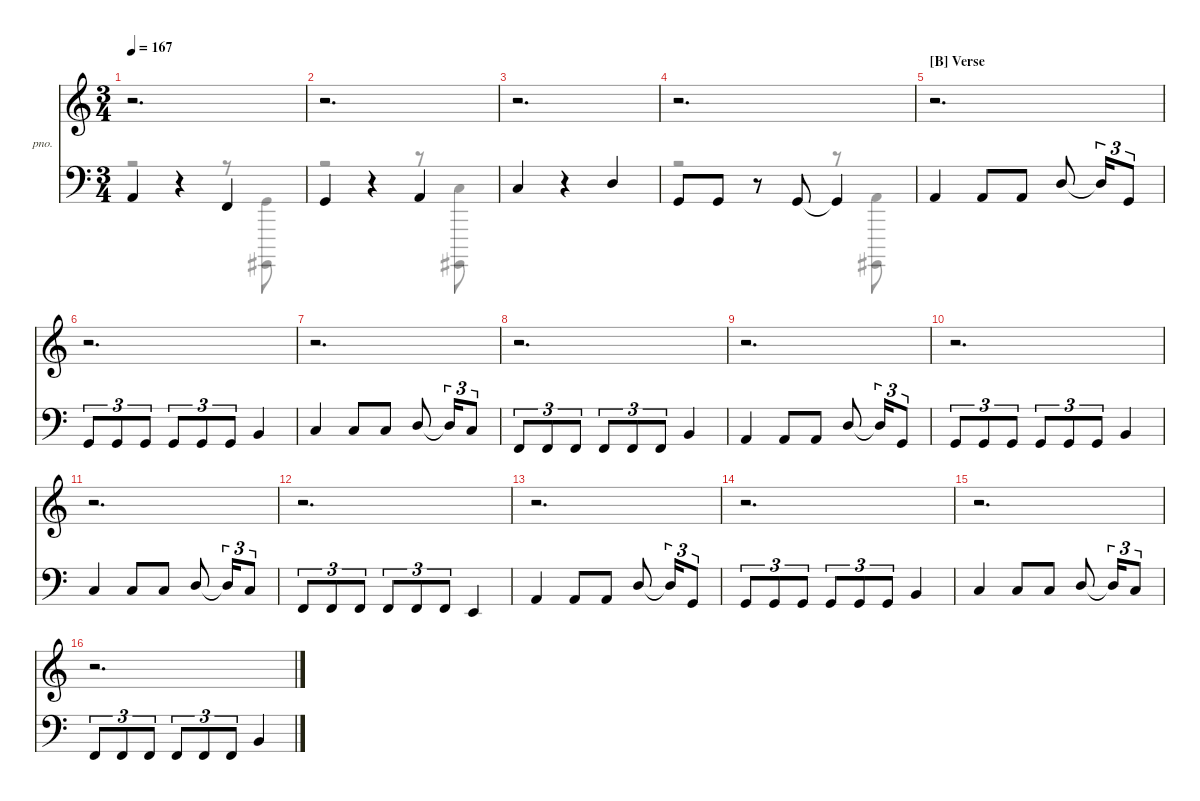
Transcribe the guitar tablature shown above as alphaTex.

\hideDynamics
\bracketExtendMode nobrackets
\firstSystemTrackNameOrientation horizontal
\otherSystemsTrackNameOrientation horizontal
\track ("Ba_MODO" "pno.") {mute instrument acousticgrandpiano}
\staff {score}
\tuning (E4 B3 G3 D3 A2 E2)
\ts (3 4)
\tempo 167
\clef g2
\ks aminor
r.2{d dy mf beam Down} |
r.2{d beam Down} |
r.2{d beam Down} |
r.2{d beam Down} |
\section ("B" "Verse")
r.2{d beam Down} |
r.2{d beam Down} |
r.2{d beam Down} |
r.2{d beam Down} |
r.2{d beam Down} |
r.2{d beam Down} |
r.2{d beam Down} |
r.2{d beam Down} |
r.2{d beam Down} |
r.2{d beam Down} |
r.2{d beam Down} |
r.2{d beam Down}
\staff {score}
\tuning (G2 D2 A1 E1 B0)
\voice
\clef f4
\ottava regular
\simile none
\ks aminor
2.1.4{dy fff beam Up} r.4{beam Up} 3.2.4{dy ff beam Up} |
0.1.4{dy fff beam Up} r.4{beam Up} 2.1.4{dy ff beam Up} |
5.1.4{dy fff beam Up} r.4{beam Up} 7.1.4{dy ff beam Up} |
5.2.8{dy fff beam Up} 5.2.8{dy mf beam Up} r.8{beam Up} 0.1.8{dy fff beam Up} 0.1{t}.4{beam Up} |
2.1.4{beam Up} 2.1.8{beam Up} 2.1.8{dy f beam Up} 7.1.8{dy fff beam Up} 7.1{t}.16{tu (3 2) beam Up} 5.2.8{tu (3 2) dy f beam Up} |
5.2.8{tu (3 2) dy fff beam Up} 5.2.8{tu (3 2) dy f beam Up} 5.2.8{tu (3 2) dy ff beam Up} 5.2.8{tu (3 2) dy fff beam Up} 5.2.8{tu (3 2) dy f beam Up} 5.2.8{tu (3 2) dy ff beam Up} 4.1.4{dy fff beam Up} |
5.1.4{beam Up} 5.1.8{beam Up} 5.1.8{dy f beam Up} 7.1.8{dy fff beam Up} 7.1{t}.16{tu (3 2) beam Up} 5.1.8{tu (3 2) dy ff beam Up} |
3.2.8{tu (3 2) dy fff beam Up} 3.2.8{tu (3 2) dy f beam Up} 3.2.8{tu (3 2) dy ff beam Up} 3.2.8{tu (3 2) dy fff beam Up} 3.2.8{tu (3 2) dy f beam Up} 3.2.8{tu (3 2) dy ff beam Up} 4.1.4{dy fff beam Up} |
2.1.4{beam Up} 2.1.8{beam Up} 2.1.8{dy f beam Up} 7.1.8{dy fff beam Up} 7.1{t}.16{tu (3 2) beam Up} 5.2.8{tu (3 2) dy f beam Up} |
5.2.8{tu (3 2) dy fff beam Up} 5.2.8{tu (3 2) dy f beam Up} 5.2.8{tu (3 2) dy ff beam Up} 5.2.8{tu (3 2) dy fff beam Up} 5.2.8{tu (3 2) dy f beam Up} 5.2.8{tu (3 2) dy ff beam Up} 4.1.4{dy fff beam Up} |
5.1.4{beam Up} 5.1.8{beam Up} 5.1.8{dy f beam Up} 7.1.8{dy fff beam Up} 7.1{t}.16{tu (3 2) beam Up} 5.1.8{tu (3 2) dy ff beam Up} |
3.2.8{tu (3 2) dy fff beam Up} 3.2.8{tu (3 2) dy f beam Up} 3.2.8{tu (3 2) dy ff beam Up} 3.2.8{tu (3 2) dy fff beam Up} 3.2.8{tu (3 2) dy f beam Up} 3.2.8{tu (3 2) dy ff beam Up} 2.2.4{dy fff beam Up} |
2.1.4{beam Up} 2.1.8{beam Up} 2.1.8{dy f beam Up} 7.1.8{dy fff beam Up} 7.1{t}.16{tu (3 2) beam Up} 5.2.8{tu (3 2) dy f beam Up} |
5.2.8{tu (3 2) dy fff beam Up} 5.2.8{tu (3 2) dy f beam Up} 5.2.8{tu (3 2) dy ff beam Up} 5.2.8{tu (3 2) dy fff beam Up} 5.2.8{tu (3 2) dy f beam Up} 5.2.8{tu (3 2) dy ff beam Up} 4.1.4{dy fff beam Up} |
5.1.4{beam Up} 5.1.8{beam Up} 5.1.8{dy f beam Up} 7.1.8{dy fff beam Up} 7.1{t}.16{tu (3 2) beam Up} 5.1.8{tu (3 2) dy ff beam Up} |
3.2.8{tu (3 2) dy fff beam Up} 3.2.8{tu (3 2) dy ff beam Up} 3.2.8{tu (3 2) beam Up} 3.2.8{tu (3 2) dy fff beam Up} 3.2.8{tu (3 2) dy ff beam Up} 3.2.8{tu (3 2) beam Up} 4.1.4{dy fff beam Up}
\voice
\clef f4
\ottava regular
\simile none
\ks aminor
r.2{dy f beam Down} r.8{beam Down} (-3.5{acc #} 0.1).8{beam Down} |
r.2{beam Down} r.8{beam Down} (-3.5{acc #} 5.1).8{beam Down} |
|
r.2{beam Down} r.8{beam Down} (-3.5{acc #} 2.1).8{dy ff beam Down} |
|
|
|
|
|
|
|
|
|
|
|
